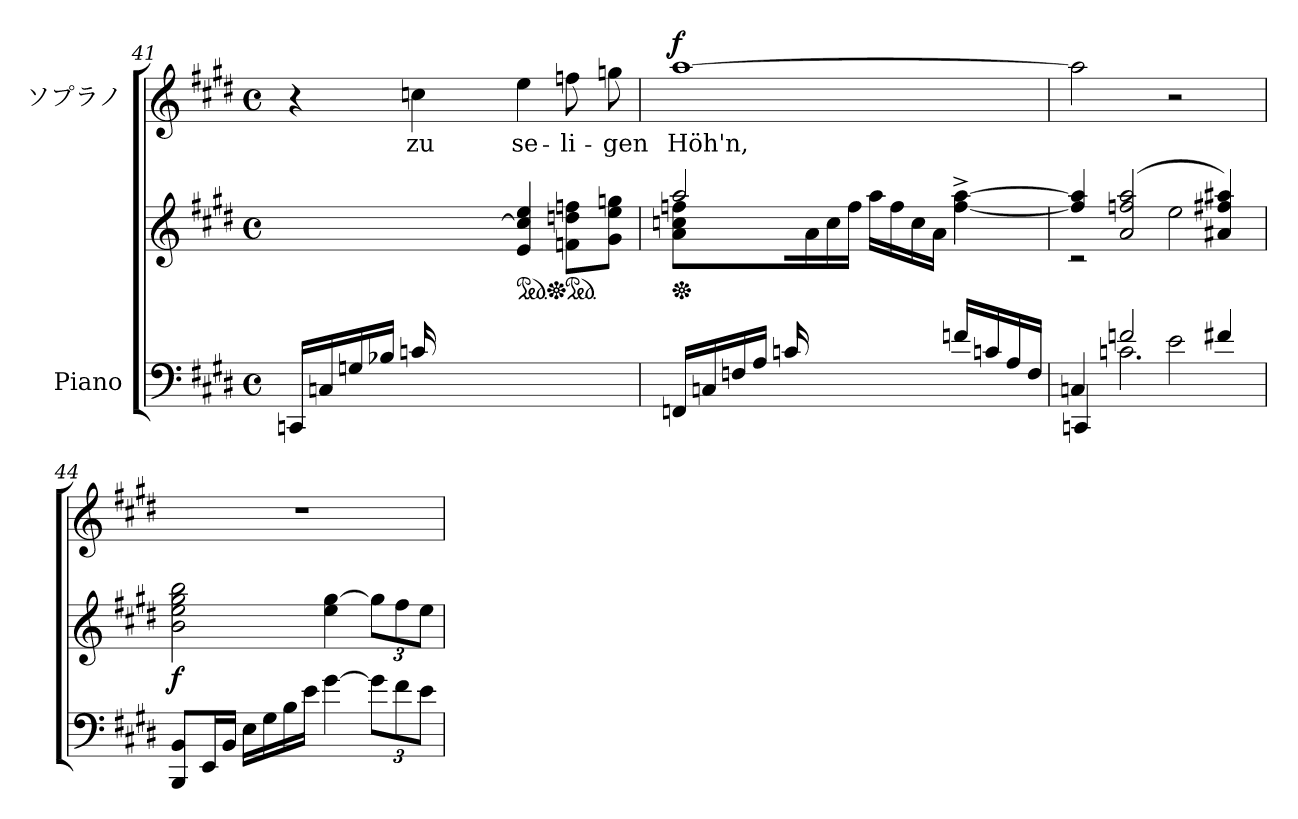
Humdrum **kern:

**kern	**kern	**dynam	**kern	**text	**dynam
*part2	*part2	*part2	*part1	*part1	*part1
*staff3	*staff2	*staff2/3	*staff1	*staff1	*staff1
*I"Piano	*	*	*I"ソプラノ	*	*
!!LO:LB:g=z
*clefF4	*clefG2	*	*clefG2	*	*
*k[f#c#g#d#]	*k[f#c#g#d#]	*	*k[f#c#g#d#]	*	*
*M4/4	*M4/4	*	*M4/4	*	*
*met(c)	*met(c)	*	*met(c)	*	*
=41	=41	=41	=41	=41	=41
*^	*	*	*	*	*
4ryy	(>16CCn/LL	4ryy	.	4r	.	.
.	16Cn/	.	.	.	.	.
.	16Gn/	.	.	.	.	.
.	16B-X/JJ	.	.	.	.	.
!	!	!	!	!	!LO:LY:b	!
16cn/LL	4ryy	16ryy	.	4ccn\	zu	.
2ryy	.	16e\	.	.	.	.
.	.	16gn\	.	.	.	.
.	.	[16ccn\JJ	.	.	.	.
*	*	*ped	*	*	*	*
*	*	*	*	*MM108	*	*
!	!	!	!	!	!LO:LY:b	!
.	2ryy	4e/ 4cc/] 4ee/	.	4ee\	se-	.
*	*	*Xped	*	*	*	*
*	*	*ped	*	*	*	*
*	*	*	*	*MM100	*	*
!	!	!	!	!	!LO:LY:b	!
.	.	8fn\ 8ddn\ 8ffn\L	.	8ffn\	-li-	.
8.ryy	.	.	.	.	.	.
!	!	!	!	!	!LO:LY:b	!
.	.	8g\ 8ee\ 8ggn\J	.	8ggn\	-gen	.
=42	=42	=42	=42	=42	=42	=42
*	*	*Xped	*	*	*	*
*	*	*	*	*MM110	*	*
*	*	*^	*	*	*	*
!	!	!	!	!	!	!LO:LY:b	!LO:DY:b
*	*	*	*	*	*^	*	*
4ryy	16FFn/LL	2aa/)	4a\ 4ccn\ 4ffn\	.	[1aa	2.ryy	Höh'n,	f
.	16Cn/	.	.	.	.	.	.	.
.	16Fn/	.	.	.	.	.	.	.
.	16A/JJ	.	.	.	.	.	.	.
16cn/LL	4ryy	.	16ryy	.	.	.	.	.
2ryy	.	.	16a\	.	.	.	.	.
.	.	.	16cc\	.	.	.	.	.
.	.	.	16ff\JJ	.	.	.	.	.
.	4ryy	4ryy	16aa\LL	.	.	.	.	.
.	.	.	16ff\	.	.	.	.	.
.	.	.	16cc\	.	.	.	.	.
.	.	.	16a\JJ	.	.	.	.	.
*	*	*	*	*	*MM100	*	*	*
.	16fn/LL	[4ff\^ [4aa\^	4ryy	.	.	4ryy	.	.
8.ryy	16cn/	.	.	.	.	.	.	.
.	16A/	.	.	.	.	.	.	.
.	16F/JJ	.	.	.	.	.	.	.
=43	=43	=43	=43	=43	=43	=43	=43	=43
*	*^	*	*	*	*	*^	*	*
4ryy	4Cn/	4CCn/	4ff/] 4aa/]	2r	.	2aa\]	4ryy	2.ryy	.	.
*	*	*	*	*	*	*MM95	*	*	*	*
2fn/	4ryy	2.cn\	(>2a/ 2ffn/ 2aa/	.	.	.	2.ryy	.	.	.
.	2e\	.	.	2ee\	.	2r	.	.	.	.
*	*	*	*	*	*	*MM90	*	*	*	*
4f#X/	.	.	4a#X/ 4ff#X/ 4aa#X/)	.	.	.	.	4ryy	.	.
*v	*v	*v	*	*	*	*v	*v	*v	*	*
*	*v	*v	*	*	*	*
=44	=44	=44	=44	=44	=44
*	*	*	*MM112	*	*
*	*	*	*^	*	*
*	*	*	*	*^	*	*
!	!	!LO:DY:b	!	!	!	!	!
*	*	*	*v	*v	*v	*	*
8BBB/ 8BB/L	2b\ 2ee\ 2gg#\ 2bb\	f	1r	.	.
16EE/L	.	.	.	.	.
16BB/JJ	.	.	.	.	.
16E\LL	.	.	.	.	.
16G#\	.	.	.	.	.
16B\	.	.	.	.	.
16e\JJ	.	.	.	.	.
[4g#\	4ee\ [4gg#\	.	.	.	.
*Xbrackettup	*Xbrackettup	*	*	*	*
12g#\L]	12gg#\L]	.	.	.	.
12f#\	12ff#\	.	.	.	.
12e\J	12ee\J	.	.	.	.
=	=	=	=	=	=
*-	*-	*-	*-	*-	*-
